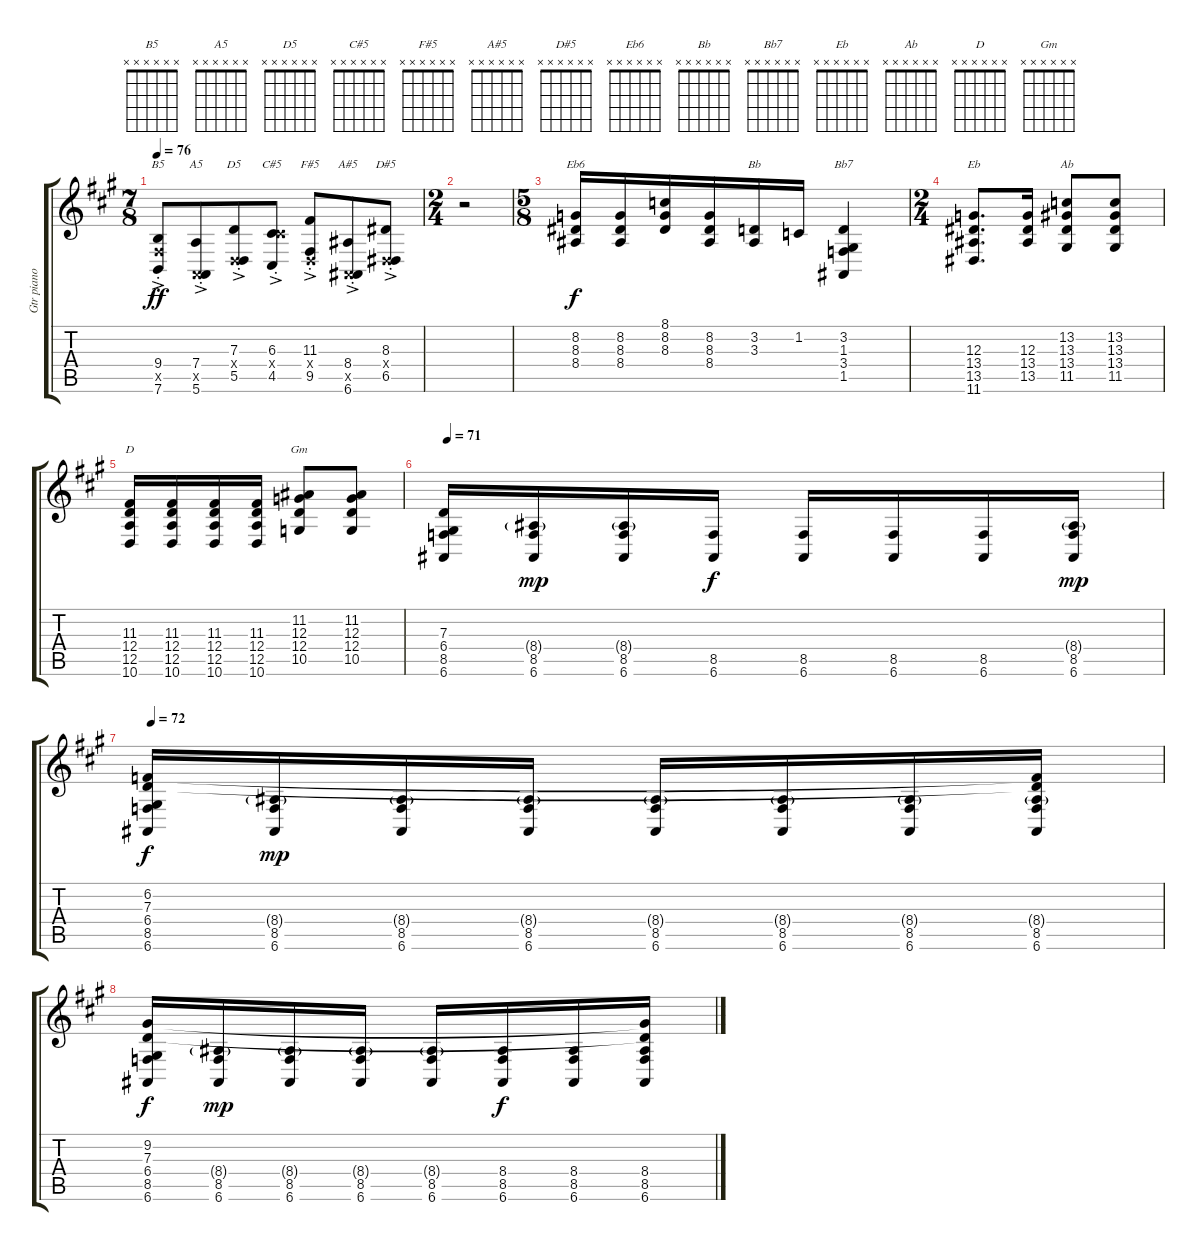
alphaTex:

\track ("Gtr piano adap (optional)" "Gtr piano ") {instrument acousticgrandpiano}
\staff {score tabs}
\tuning (E4 B3 G3 D3 A2 E2) {hide}
\chord ("B5" x x x x x x)
\chord ("A5" x x x x x x)
\chord ("D5" x x x x x x)
\chord ("C#5" x x x x x x)
\chord ("F#5" x x x x x x)
\chord ("A#5" x x x x x x)
\chord ("D#5" x x x x x x)
\chord ("Eb6" x x x x x x)
\chord ("Bb" x x x x x x)
\chord ("Bb7" x x x x x x)
\chord ("Eb" x x x x x x)
\chord ("Ab" x x x x x x)
\chord ("D" x x x x x x)
\chord ("Gm" x x x x x x)
\ts (7 8)
\tempo 76
\clef g2
\ks a
(9.4{ac st} 9.5{ac x} 7.6{ac st}).8{ch "B5" dy ff} (7.4{ac st} 0.5{ac x} 5.6{ac st}).8{ch "A5"} (7.3{ac st} 0.4{ac x} 5.5{ac st}).8{ch "D5"} (6.3{ac st} 11.4{ac st x} 4.5{ac st}).8{ch "C#5"} (11.3{ac st} 0.4{x} 9.5{ac st}).8{ch "F#5"} (8.4{ac st} 0.5{x} 6.6{ac st}).8{ch "A#5"} (8.3{ac st} 0.4{x} 6.5{ac st}).8{ch "D#5"} |
\ts (2 4)
r.2 |
\ts (5 8)
(8.2 8.3 8.4).16{ch "Eb6" dy f} (8.2 8.3 8.4).16 (8.1 8.2 8.3).16 (8.2 8.3 8.4).16 (3.2 3.3).16{ch "Bb"} 1.2.16 (3.2 1.3 3.4 1.5).4{ch "Bb7"} |
\ts (2 4)
(12.3 13.4 13.5 11.6).8{d ch "Eb"} (12.3 13.4 13.5).16 (13.2 13.3 13.4 11.5).8{ch "Ab"} (13.2 13.3 13.4 11.5).8 |
(11.3 12.4 12.5 10.6).16{ch "D"} (11.3 12.4 12.5 10.6).16 (11.3 12.4 12.5 10.6).16 (11.3 12.4 12.5 10.6).16 (11.2 12.3 12.4 10.5).8{ch "Gm"} (11.2 12.3 12.4 10.5).8 |
\tempo 71
(7.3 6.4 8.5 6.6).16 (8.4{g} 8.5 6.6).16{dy mp} (8.4{g} 8.5 6.6).16 (8.5 6.6).16{dy f} (8.5 6.6).16 (8.5 6.6).16 (8.5 6.6).16 (8.4{g} 8.5 6.6).16{dy mp} |
\tempo 72
(6.2 7.3 6.4 8.5 6.6).16{dy f} (8.4{g} 8.5 6.6).16{dy mp} (8.4{g} 8.5 6.6).16 (8.4{g} 8.5 6.6).16 (8.4{g} 8.5 6.6).16 (8.4{g} 8.5 6.6).16 (8.4{g} 8.5 6.6).16 (6.2{t} 7.3{t} 8.4{g} 8.5 6.6).16 |
(9.2 7.3 6.4 8.5 6.6).16{dy f} (8.4{g} 8.5 6.6).16{dy mp} (8.4{g} 8.5 6.6).16 (8.4{g} 8.5 6.6).16 (8.4{g} 8.5 6.6).16 (8.4 8.5 6.6).16{dy f} (8.4 8.5 6.6).16 (9.2{t} 7.3{t} 8.4 8.5 6.6).16
